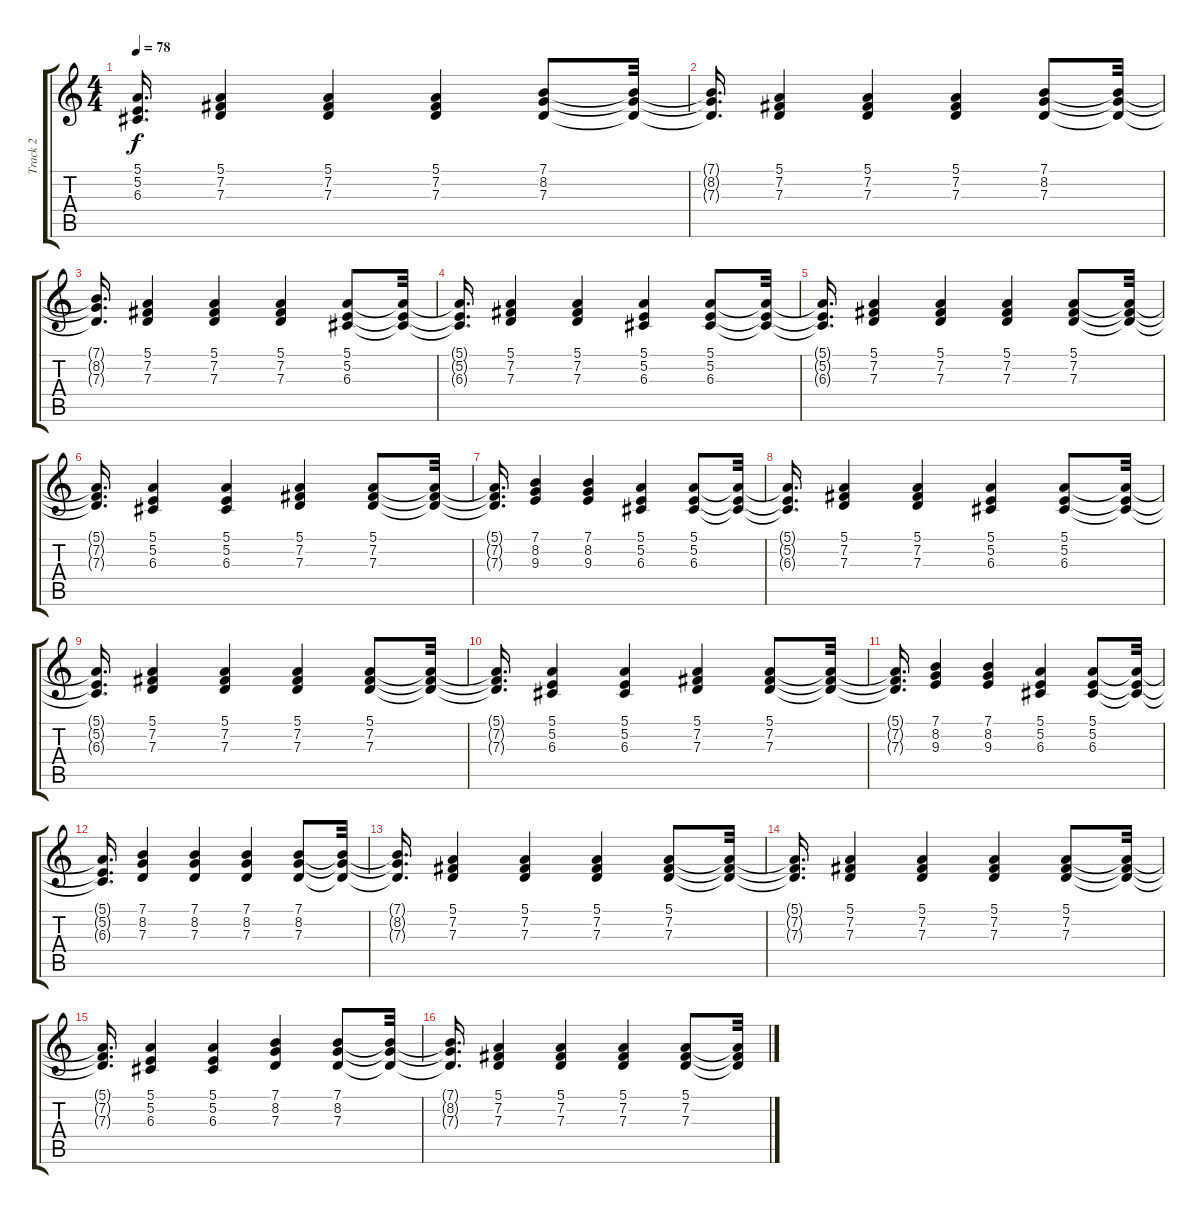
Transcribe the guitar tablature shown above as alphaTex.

\track ("Track 2" "Track 2") {instrument harpsichord}
\staff {score tabs}
\tuning (E4 B3 G3 D3 A2 E2) {hide}
\ts (4 4)
\tempo 78
\clef g2
\ks c
(5.1{t} 5.2{t} 6.3{t}).16{d dy f} (5.1 7.2 7.3).4 (5.1 7.2 7.3).4 (5.1 7.2 7.3).4 (7.1 8.2 7.3).8 (7.1{t} 8.2{t} 7.3{t}).32 |
(7.1{t} 8.2{t} 7.3{t}).16{d} (5.1 7.2 7.3).4 (5.1 7.2 7.3).4 (5.1 7.2 7.3).4 (7.1 8.2 7.3).8 (7.1{t} 8.2{t} 7.3{t}).32 |
(7.1{t} 8.2{t} 7.3{t}).16{d} (5.1 7.2 7.3).4 (5.1 7.2 7.3).4 (5.1 7.2 7.3).4 (5.1 5.2 6.3).8 (5.1{t} 5.2{t} 6.3{t}).32 |
(5.1{t} 5.2{t} 6.3{t}).16{d} (5.1 7.2 7.3).4 (5.1 7.2 7.3).4 (5.1 5.2 6.3).4 (5.1 5.2 6.3).8 (5.1{t} 5.2{t} 6.3{t}).32 |
(5.1{t} 5.2{t} 6.3{t}).16{d} (5.1 7.2 7.3).4 (5.1 7.2 7.3).4 (5.1 7.2 7.3).4 (5.1 7.2 7.3).8 (5.1{t} 7.2{t} 7.3{t}).32 |
(5.1{t} 7.2{t} 7.3{t}).16{d} (5.1 5.2 6.3).4 (5.1 5.2 6.3).4 (5.1 7.2 7.3).4 (5.1 7.2 7.3).8 (5.1{t} 7.2{t} 7.3{t}).32 |
(5.1{t} 7.2{t} 7.3{t}).16{d} (7.1 8.2 9.3).4 (7.1 8.2 9.3).4 (5.1 5.2 6.3).4 (5.1 5.2 6.3).8 (5.1{t} 5.2{t} 6.3{t}).32 |
(5.1{t} 5.2{t} 6.3{t}).16{d} (5.1 7.2 7.3).4 (5.1 7.2 7.3).4 (5.1 5.2 6.3).4 (5.1 5.2 6.3).8 (5.1{t} 5.2{t} 6.3{t}).32 |
(5.1{t} 5.2{t} 6.3{t}).16{d} (5.1 7.2 7.3).4 (5.1 7.2 7.3).4 (5.1 7.2 7.3).4 (5.1 7.2 7.3).8 (5.1{t} 7.2{t} 7.3{t}).32 |
(5.1{t} 7.2{t} 7.3{t}).16{d} (5.1 5.2 6.3).4 (5.1 5.2 6.3).4 (5.1 7.2 7.3).4 (5.1 7.2 7.3).8 (5.1{t} 7.2{t} 7.3{t}).32 |
(5.1{t} 7.2{t} 7.3{t}).16{d} (7.1 8.2 9.3).4 (7.1 8.2 9.3).4 (5.1 5.2 6.3).4 (5.1 5.2 6.3).8 (5.1{t} 5.2{t} 6.3{t}).32 |
(5.1{t} 5.2{t} 6.3{t}).16{d} (7.1 8.2 7.3).4 (7.1 8.2 7.3).4 (7.1 8.2 7.3).4 (7.1 8.2 7.3).8 (7.1{t} 8.2{t} 7.3{t}).32 |
(7.1{t} 8.2{t} 7.3{t}).16{d} (5.1 7.2 7.3).4 (5.1 7.2 7.3).4 (5.1 7.2 7.3).4 (5.1 7.2 7.3).8 (5.1{t} 7.2{t} 7.3{t}).32 |
(5.1{t} 7.2{t} 7.3{t}).16{d} (5.1 7.2 7.3).4 (5.1 7.2 7.3).4 (5.1 7.2 7.3).4 (5.1 7.2 7.3).8 (5.1{t} 7.2{t} 7.3{t}).32 |
(5.1{t} 7.2{t} 7.3{t}).16{d} (5.1 5.2 6.3).4 (5.1 5.2 6.3).4 (7.1 8.2 7.3).4 (7.1 8.2 7.3).8 (7.1{t} 8.2{t} 7.3{t}).32 |
(7.1{t} 8.2{t} 7.3{t}).16{d} (5.1 7.2 7.3).4 (5.1 7.2 7.3).4 (5.1 7.2 7.3).4 (5.1 7.2 7.3).8 (5.1{t} 7.2{t} 7.3{t}).32
